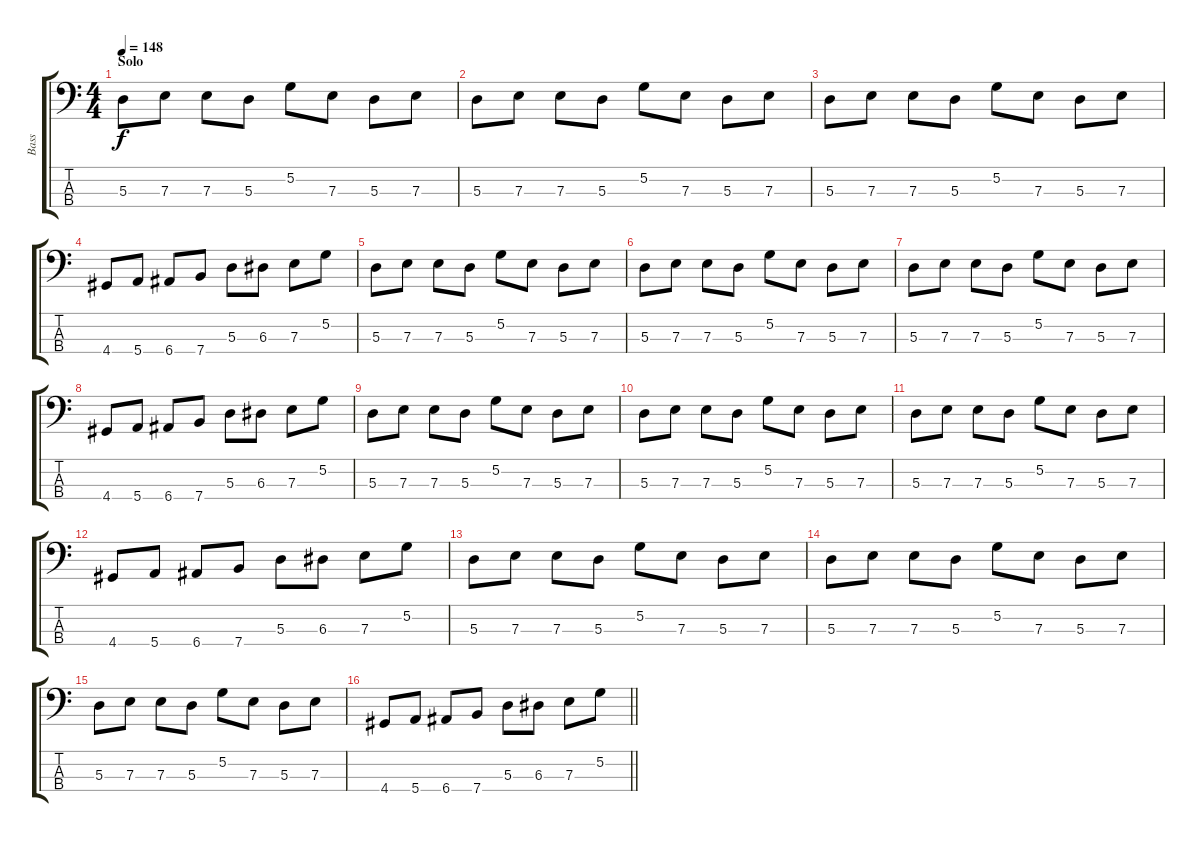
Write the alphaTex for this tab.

\track ("Bass" "Bass") {instrument electricbasspick}
\staff {score tabs}
\tuning (G2 D2 A1 E1) {hide}
\ts (4 4)
\section ("" "Solo")
\tempo 148
\clef f4
\ks c
5.3.8{dy f} 7.3.8 7.3.8 5.3.8 5.2.8 7.3.8 5.3.8 7.3.8 |
5.3.8 7.3.8 7.3.8 5.3.8 5.2.8 7.3.8 5.3.8 7.3.8 |
5.3.8 7.3.8 7.3.8 5.3.8 5.2.8 7.3.8 5.3.8 7.3.8 |
4.4.8 5.4.8 6.4.8 7.4.8 5.3.8 6.3.8 7.3.8 5.2.8 |
5.3.8 7.3.8 7.3.8 5.3.8 5.2.8 7.3.8 5.3.8 7.3.8 |
5.3.8 7.3.8 7.3.8 5.3.8 5.2.8 7.3.8 5.3.8 7.3.8 |
5.3.8 7.3.8 7.3.8 5.3.8 5.2.8 7.3.8 5.3.8 7.3.8 |
4.4.8 5.4.8 6.4.8 7.4.8 5.3.8 6.3.8 7.3.8 5.2.8 |
5.3.8 7.3.8 7.3.8 5.3.8 5.2.8 7.3.8 5.3.8 7.3.8 |
5.3.8 7.3.8 7.3.8 5.3.8 5.2.8 7.3.8 5.3.8 7.3.8 |
5.3.8 7.3.8 7.3.8 5.3.8 5.2.8 7.3.8 5.3.8 7.3.8 |
4.4.8 5.4.8 6.4.8 7.4.8 5.3.8 6.3.8 7.3.8 5.2.8 |
5.3.8 7.3.8 7.3.8 5.3.8 5.2.8 7.3.8 5.3.8 7.3.8 |
5.3.8 7.3.8 7.3.8 5.3.8 5.2.8 7.3.8 5.3.8 7.3.8 |
5.3.8 7.3.8 7.3.8 5.3.8 5.2.8 7.3.8 5.3.8 7.3.8 |
\barLineRight lightlight
4.4.8 5.4.8 6.4.8 7.4.8 5.3.8 6.3.8 7.3.8 5.2.8
